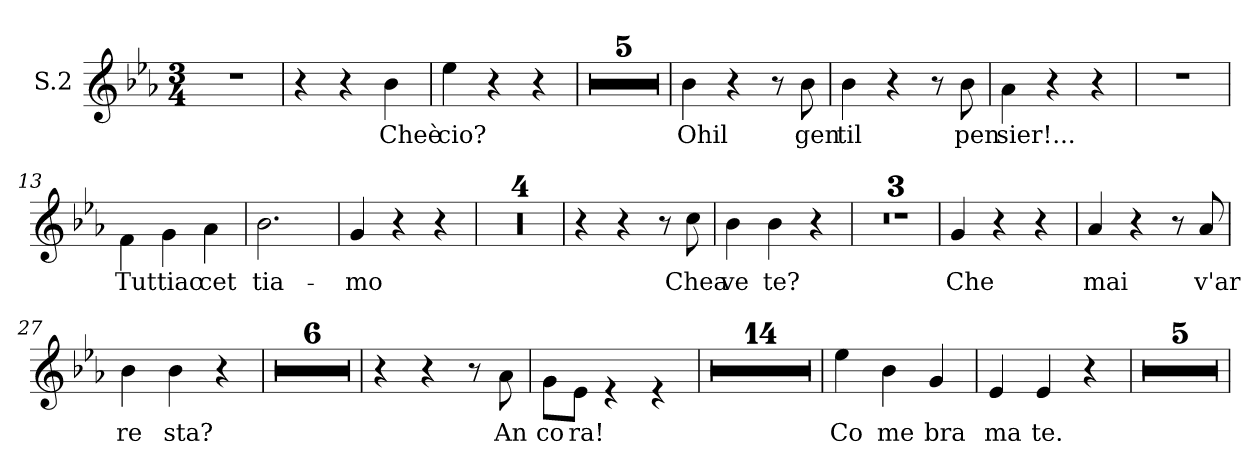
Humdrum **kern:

**kern	**text
*part1	*part1
*staff1	*staff1
*I"S.2	*
*I'S.2	*
*clefG2	*
*k[b-e-a-]	*
*E-:	*
*M3/4	*
=1	=1
2.r	.
=2	=2
4r	.
4r	.
4b-\	Cheè
=3	=3
4ee-\	cio?
4r	.
4r	.
=4	=4
2.r	.
=5	=5
2.r	.
=6	=6
2.r	.
=7	=7
2.r	.
=8	=8
2.r	.
=9	=9
4b-\	Ohil
4r	.
8r	.
8b-\	gen
=10	=10
4b-\	til
4r	.
8r	.
8b-\	pen
!!LO:PB:g=z
=11	=11
4a-\	sier!...
4r	.
4r	.
=12	=12
2.r	.
=13	=13
4f\	Tut
4g\	tiac
4a-\	cet
=14	=14
2.b-\	tia-
=15	=15
4g/	-mo
4r	.
4r	.
=16	=16
2.r	.
=17	=17
2.r	.
=18	=18
2.r	.
=19	=19
2.r	.
!!LO:PB:g=z
=20	=20
4r	.
4r	.
8r	.
8cc\	Chea
=21	=21
4b-\	ve
4b-\	te?
4r	.
=22	=22
2.r	.
=23	=23
2.r	.
=24	=24
2.r	.
=25	=25
4g/	Che
4r	.
4r	.
!!LO:PB:g=z
=26	=26
4a-/	mai
4r	.
8r	.
8a-/	v'ar
=27	=27
4b-\	re­
4b-\	sta?
4r	.
=28	=28
2.r	.
=29	=29
2.r	.
=30	=30
2.r	.
=31	=31
2.r	.
!!LO:PB:g=z
=32	=32
2.r	.
=33	=33
2.r	.
=34	=34
4r	.
4r	.
8r	.
8a-\	An
=35	=35
8g\L	co
8e-\J	ra!
4re	.
4re	.
=36	=36
2.r	.
=37	=37
2.r	.
!!LO:LB:g=z
=38	=38
2.r	.
=39	=39
2.r	.
=40	=40
2.r	.
=41	=41
2.r	.
=42	=42
2.r	.
=43	=43
2.r	.
=44	=44
2.r	.
!!LO:PB:g=z
=45	=45
2.r	.
=46	=46
2.r	.
=47	=47
2.r	.
=48	=48
2.r	.
=49	=49
2.r	.
=50	=50
4ee-\	Co
4b-\	me
4g/	bra
=51	=51
4e-/	ma
4e-/	te.
4r	.
!!LO:LB:g=z
=52	=52
2.r	.
=53	=53
2.r	.
=54	=54
2.r	.
=55	=55
2.r	.
=56	=56
2.r	.
=	=
*-	*-
